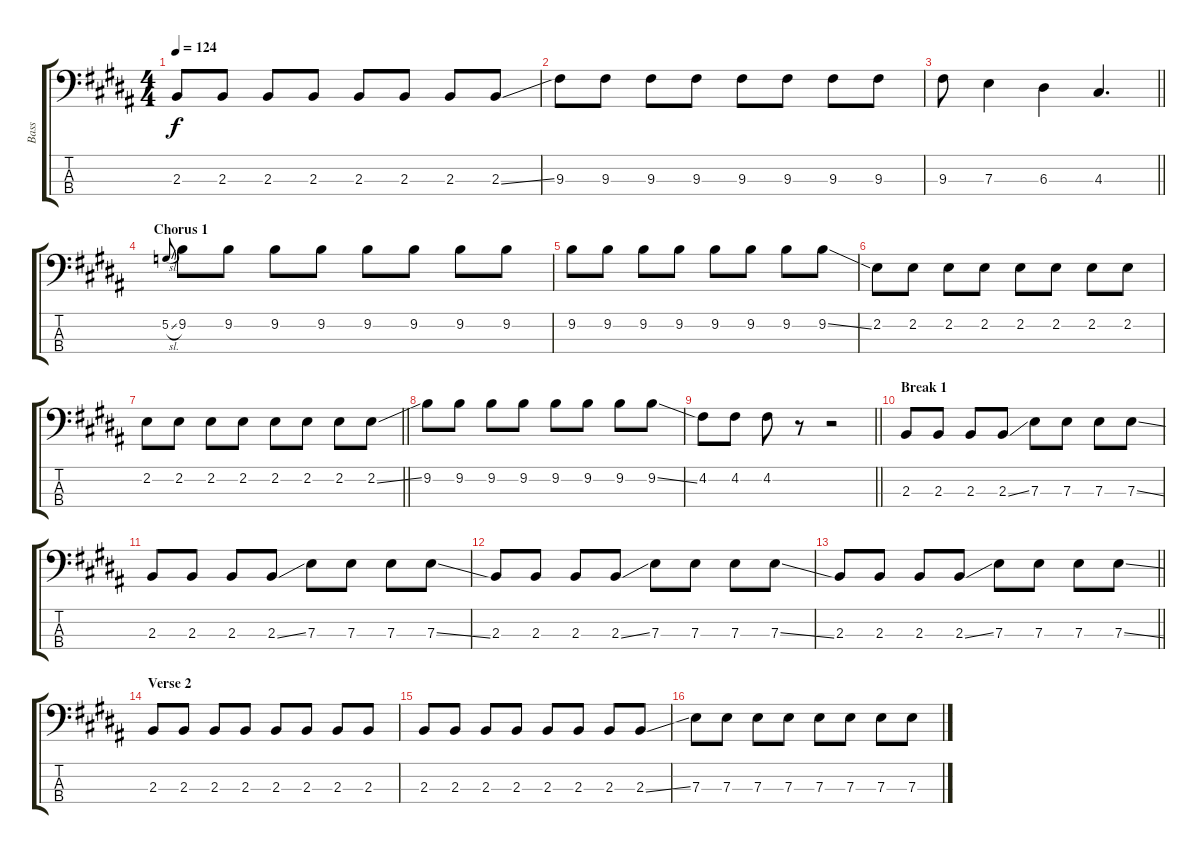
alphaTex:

\track ("Bass" "Bass") {instrument electricbasspick}
\staff {score tabs}
\tuning (G2 D2 A1 E1) {hide}
\ts (4 4)
\tempo 124
\clef f4
\ks b
2.3.8{dy f} 2.3.8 2.3.8 2.3.8 2.3.8 2.3.8 2.3.8 2.3{ss}.8 |
9.3.8 9.3.8 9.3.8 9.3.8 9.3.8 9.3.8 9.3.8 9.3.8 |
\barLineRight lightlight
9.3.8 7.3.4 6.3.4 4.3.4{d} |
\section ("" "Chorus 1")
5.2{sl}.8{gr onbeat} 9.2.8 9.2.8 9.2.8 9.2.8 9.2.8 9.2.8 9.2.8 9.2.8 |
9.2.8 9.2.8 9.2.8 9.2.8 9.2.8 9.2.8 9.2.8 9.2{ss}.8 |
2.2.8 2.2.8 2.2.8 2.2.8 2.2.8 2.2.8 2.2.8 2.2.8 |
\barLineRight lightlight
2.2.8 2.2.8 2.2.8 2.2.8 2.2.8 2.2.8 2.2.8 2.2{ss}.8 |
9.2.8 9.2.8 9.2.8 9.2.8 9.2.8 9.2.8 9.2.8 9.2{ss}.8 |
\barLineRight lightlight
4.2.8 4.2.8 4.2.8 r.8 r.2 |
\section ("" "Break 1")
2.3.8 2.3.8 2.3.8 2.3{ss}.8 7.3.8 7.3.8 7.3.8 7.3{ss}.8 |
2.3.8 2.3.8 2.3.8 2.3{ss}.8 7.3.8 7.3.8 7.3.8 7.3{ss}.8 |
2.3.8 2.3.8 2.3.8 2.3{ss}.8 7.3.8 7.3.8 7.3.8 7.3{ss}.8 |
\barLineRight lightlight
2.3.8 2.3.8 2.3.8 2.3{ss}.8 7.3.8 7.3.8 7.3.8 7.3{ss}.8 |
\section ("" "Verse 2")
2.3.8{volume 13 instrument electricbasspick} 2.3.8 2.3.8 2.3.8 2.3.8 2.3.8 2.3.8 2.3.8 |
2.3.8 2.3.8 2.3.8 2.3.8 2.3.8 2.3.8 2.3.8 2.3{ss}.8 |
7.3.8 7.3.8 7.3.8 7.3.8 7.3.8 7.3.8 7.3.8 7.3.8
